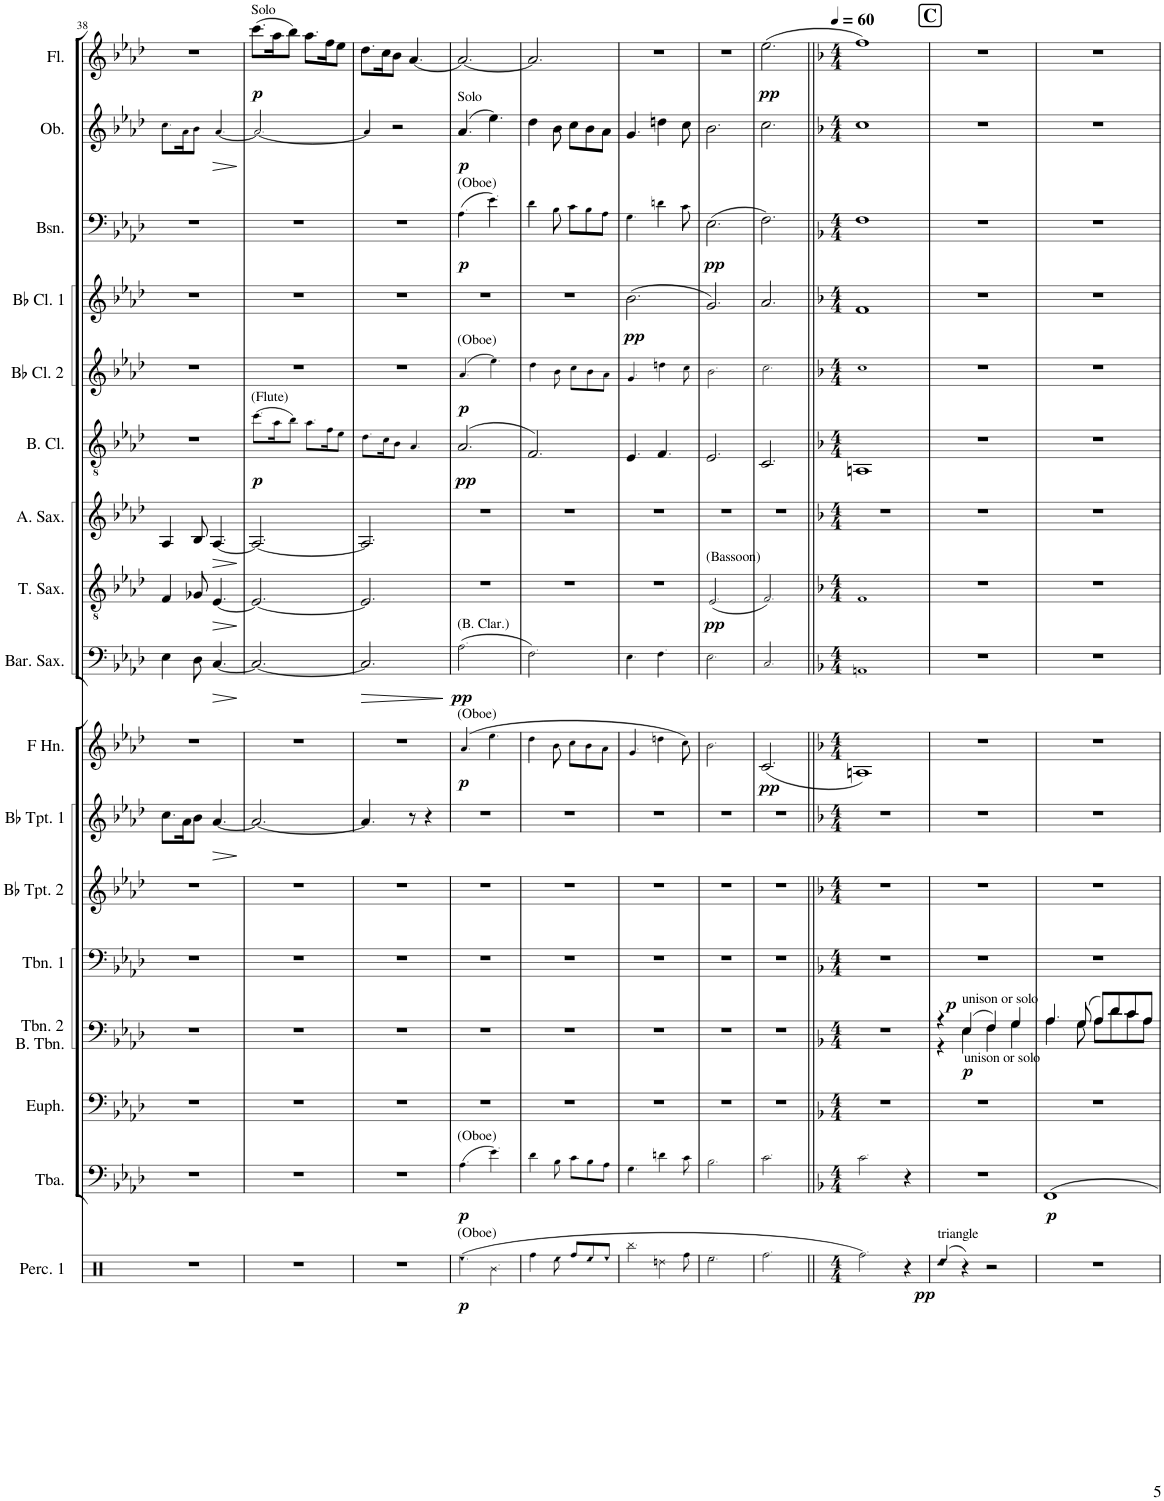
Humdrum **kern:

**kern	**dynam	**kern	**dynam	**kern	**kern	**dynam	**kern	**kern	**kern	**dynam	**kern	**dynam	**kern	**dynam	**kern	**dynam	**kern	**dynam	**kern	**dynam	**kern	**dynam	**kern	**dynam	**kern	**dynam	**kern	**dynam	**kern	**dynam
*part17	*part17	*part16	*part16	*part15	*part14	*part14	*part13	*part12	*part11	*part11	*part10	*part10	*part9	*part9	*part8	*part8	*part7	*part7	*part6	*part6	*part5	*part5	*part4	*part4	*part3	*part3	*part2	*part2	*part1	*part1
*staff17	*staff17	*staff16	*staff16	*staff15	*staff14	*staff14	*staff13	*staff12	*staff11	*staff11	*staff10	*staff10	*staff9	*staff9	*staff8	*staff8	*staff7	*staff7	*staff6	*staff6	*staff5	*staff5	*staff4	*staff4	*staff3	*staff3	*staff2	*staff2	*staff1	*staff1
*I"Percussion 1	*	*I"Tuba	*	*I"Euphonium	*I"Trombone 2 Bass Trombone	*	*I"Trombone 1	*I"Bb Trumpet 2	*I"Bb Trumpet 1	*	*I"Horn in F	*	*I"Baritone Saxophone	*	*I"Tenor Saxophone	*	*I"Alto Saxophone	*	*I"Bass Clarinet	*	*I"Bb Clarinet 2	*	*I"Bb Clarinet 1	*	*I"Bassoon	*	*I"Oboe	*	*I"Flute	*
*I'Perc. 1	*	*I'Tba.	*	*I'Euph.	*I'Tbn. 2 B. Tbn.	*	*I'Tbn. 1	*I'Bb Tpt. 2	*I'Bb Tpt. 1	*	*	*	*I'Bar. Sax.	*	*I'T. Sax.	*	*I'A. Sax.	*	*I'B. Cl.	*	*I'Bb Cl. 2	*	*I'Bb Cl. 1	*	*I'Bsn.	*	*I'Ob.	*	*I'Fl.	*
!!LO:PB:g=z
*clefX	*	*clefF4	*	*clefF4	*clefF4	*	*clefF4	*clefG2	*clefG2	*	*clefG2	*	*clefF4	*	*clefGv2	*	*clefG2	*	*clefGv2	*	*clefG2	*	*clefG2	*	*clefF4	*	*clefG2	*	*clefG2	*
*	*	*	*	*	*	*	*	*ITrd1c2	*ITrd1c2	*	*ITrd4c7	*	*ITrd12c21	*	*ITrd8c14	*	*ITrd5c9	*	*ITrd8c14	*	*ITrd1c2	*	*ITrd1c2	*	*	*	*	*	*	*
*k[]	*	*k[b-e-a-d-]	*	*k[b-e-a-d-]	*k[b-e-a-d-]	*	*k[b-e-a-d-]	*k[b-e-a-d-]	*k[b-e-a-d-]	*	*k[b-e-a-d-]	*	*k[b-e-a-d-]	*	*k[b-e-a-d-]	*	*k[b-e-a-d-]	*	*k[b-e-a-d-]	*	*k[b-e-a-d-]	*	*k[b-e-a-d-]	*	*k[b-e-a-d-]	*	*k[b-e-a-d-]	*	*k[b-e-a-d-]	*
*M6/8	*	*M6/8	*	*M6/8	*M6/8	*	*M6/8	*M6/8	*M6/8	*	*M6/8	*	*M6/8	*	*M6/8	*	*M6/8	*	*M6/8	*	*M6/8	*	*M6/8	*	*M6/8	*	*M6/8	*	*M6/8	*
=38	=38	=38	=38	=38	=38	=38	=38	=38	=38	=38	=38	=38	=38	=38	=38	=38	=38	=38	=38	=38	=38	=38	=38	=38	=38	=38	=38	=38	=38	=38
2.r	.	2.r	.	2.r	2.r	.	2.r	2.r	8.cc\L	.	2.r	.	4E-\	.	4F/	.	4A-/	.	2.r	.	2.r	.	2.r	.	2.r	.	8.cc\L	.	2.r	.
.	.	.	.	.	.	.	.	.	16a-\K	.	.	.	.	.	.	.	.	.	.	.	.	.	.	.	.	.	16a-\K	.	.	.
.	.	.	.	.	.	.	.	.	8b-\J	.	.	.	8D-\	.	8G-X/	.	8B-/	.	.	.	.	.	.	.	.	.	8b-\J	.	.	.
!	!	!	!	!	!	!	!	!	!	!LO:HP:b	!	!	!	!LO:HP:b	!	!LO:HP:b	!	!LO:HP:b	!	!	!	!	!	!	!	!	!	!LO:HP:b	!	!
.	.	.	.	.	.	.	.	.	[4.a-/	>	.	.	[4.C/	>	[4.E-/	>	[4.A-/	>	.	.	.	.	.	.	.	.	4.a-/	>	.	.
.	.	.	.	.	.	.	.	.	.	]	.	.	.	]	.	]	.	]	.	.	.	.	.	.	.	.	.	]	.	.
=39	=39	=39	=39	=39	=39	=39	=39	=39	=39	=39	=39	=39	=39	=39	=39	=39	=39	=39	=39	=39	=39	=39	=39	=39	=39	=39	=39	=39	=39	=39
!	!	!	!	!	!	!	!	!	!	!	!	!	!	!	!	!	!	!	!	!	!	!	!	!	!	!	!	!	!LO:TX:a:t=Solo	!
!	!	!	!	!	!	!	!	!	!	!	!	!	!	!	!	!	!	!	!LO:TX:a:t=(Flute)	!	!	!	!	!	!	!	!	!	!	!
!	!	!	!	!	!	!	!	!	!	!	!	!	!	!	!	!	!	!	!	!LO:DY:b	!	!	!	!	!	!	!	!	!	!LO:DY:b
2.r	.	2.r	.	2.r	2.r	.	2.r	2.r	2.a-/_	.	2.r	.	2.C/_	.	2.E-/_	.	2.A-/_	.	(8.cc\L	p	2.r	.	2.r	.	2.r	.	2.a-/	.	(8.ccc\L	p
.	.	.	.	.	.	.	.	.	.	.	.	.	.	.	.	.	.	.	16a-\K	.	.	.	.	.	.	.	.	.	16aa-\K	.
.	.	.	.	.	.	.	.	.	.	.	.	.	.	.	.	.	.	.	8b-\J)	.	.	.	.	.	.	.	.	.	8bb-\J)	.
.	.	.	.	.	.	.	.	.	.	.	.	.	.	.	.	.	.	.	8.a-\L	.	.	.	.	.	.	.	.	.	8.aa-\L	.
.	.	.	.	.	.	.	.	.	.	.	.	.	.	.	.	.	.	.	16f\K	.	.	.	.	.	.	.	.	.	16ff\K	.
.	.	.	.	.	.	.	.	.	.	.	.	.	.	.	.	.	.	.	8e-\J	.	.	.	.	.	.	.	.	.	8ee-\J	.
=40	=40	=40	=40	=40	=40	=40	=40	=40	=40	=40	=40	=40	=40	=40	=40	=40	=40	=40	=40	=40	=40	=40	=40	=40	=40	=40	=40	=40	=40	=40
!	!	!	!	!	!	!	!	!	!	!	!	!	!	!LO:HP:b	!	!	!	!	!	!	!	!	!	!	!	!	!	!	!	!
2.r	.	2.r	.	2.r	2.r	.	2.r	2.r	4.a-/]	.	2.r	.	2.C/]	>	2.E-/]	.	2.A-/]	.	8.d-\L	.	2.r	.	2.r	.	2.r	.	4a-/	.	8.dd-\L	.
.	.	.	.	.	.	.	.	.	.	.	.	.	.	.	.	.	.	.	16c\K	.	.	.	.	.	.	.	.	.	16cc\K	.
.	.	.	.	.	.	.	.	.	.	.	.	.	.	.	.	.	.	.	8B-\J	.	.	.	.	.	.	.	2r	.	8b-\J	.
.	.	.	.	.	.	.	.	.	8r	.	.	.	.	.	.	.	.	.	4.A-/	.	.	.	.	.	.	.	.	.	[4.a-/	.
.	.	.	.	.	.	.	.	.	4r	.	.	.	.	.	.	.	.	.	.	.	.	.	.	.	.	.	.	.	.	.
.	.	.	.	.	.	.	.	.	.	.	.	.	.	]	.	.	.	.	.	.	.	.	.	.	.	.	.	.	.	.
=41	=41	=41	=41	=41	=41	=41	=41	=41	=41	=41	=41	=41	=41	=41	=41	=41	=41	=41	=41	=41	=41	=41	=41	=41	=41	=41	=41	=41	=41	=41
!	!	!	!	!	!	!	!	!	!	!	!	!	!	!	!	!	!	!	!	!	!	!	!	!	!	!	!LO:TX:a:t=Solo	!	!	!
!	!	!	!	!	!	!	!	!	!	!	!	!	!	!	!	!	!	!	!	!	!	!	!	!	!LO:TX:a:t=(Oboe)	!	!	!	!	!
!	!	!	!	!	!	!	!	!	!	!	!	!	!	!	!	!	!	!	!	!	!LO:TX:a:t=(Oboe)	!	!	!	!	!	!	!	!	!
!	!	!	!	!	!	!	!	!	!	!	!	!	!LO:TX:a:t=(B. Clar.)	!	!	!	!	!	!	!	!	!	!	!	!	!	!	!	!	!
!	!	!	!	!	!	!	!	!	!	!	!LO:TX:a:t=(Oboe)	!	!	!	!	!	!	!	!	!	!	!	!	!	!	!	!	!	!	!
!	!	!LO:TX:a:t=(Oboe)	!	!	!	!	!	!	!	!	!	!	!	!	!	!	!	!	!	!	!	!	!	!	!	!	!	!	!	!
!LO:TX:a:t=(Oboe)	!	!	!	!	!	!	!	!	!	!	!	!	!	!	!	!	!	!	!	!	!	!	!	!	!	!	!	!	!	!
!	!LO:DY:b	!	!LO:DY:b	!	!	!	!	!	!	!	!	!LO:DY:b	!	!LO:DY:b	!	!	!	!	!	!LO:DY:b	!	!LO:DY:b	!	!	!	!LO:DY:b	!	!LO:DY:b	!	!
(4.Ree\	p	(4.A-\	p	2.r	2.r	.	2.r	2.r	2.r	.	(4.a-/	p	(>2.A-\	pp	2.r	.	2.r	.	(>2.A-/	pp	(4.a-/	p	2.r	.	(4.A-\	p	(4.a-/	p	2.a-/_	.
4.R\	.	4.e-\)	.	.	.	.	.	.	.	.	4.ee-\	.	.	.	.	.	.	.	.	.	4.ee-\)	.	.	.	4.e-\)	.	4.ee-\)	.	.	.
=42	=42	=42	=42	=42	=42	=42	=42	=42	=42	=42	=42	=42	=42	=42	=42	=42	=42	=42	=42	=42	=42	=42	=42	=42	=42	=42	=42	=42	=42	=42
4Rff\	.	4d-\	.	2.r	2.r	.	2.r	2.r	2.r	.	4dd-\	.	2.F\)	.	2.r	.	2.r	.	2.F/)	.	4dd-\	.	2.r	.	4d-\	.	4dd-\	.	2.a-/]	.
!LO:N:head=diamond	!	!	!	!	!	!	!	!	!	!	!	!	!	!	!	!	!	!	!	!	!	!	!	!	!	!	!	!	!	!
8Ree\	.	8B-\	.	.	.	.	.	.	.	.	8b-\	.	.	.	.	.	.	.	.	.	8b-\	.	.	.	8B-\	.	8b-\	.	.	.
8Rff/L	.	8c\L	.	.	.	.	.	.	.	.	8cc\L	.	.	.	.	.	.	.	.	.	8cc\L	.	.	.	8c\L	.	8cc\L	.	.	.
!LO:N:head=diamond	!	!	!	!	!	!	!	!	!	!	!	!	!	!	!	!	!	!	!	!	!	!	!	!	!	!	!	!	!	!
8Ree/	.	8B-\	.	.	.	.	.	.	.	.	8b-\	.	.	.	.	.	.	.	.	.	8b-\	.	.	.	8B-\	.	8b-\	.	.	.
8Ree/J	.	8A-\J	.	.	.	.	.	.	.	.	8a-\J	.	.	.	.	.	.	.	.	.	8a-\J	.	.	.	8A-\J	.	8a-\J	.	.	.
=43	=43	=43	=43	=43	=43	=43	=43	=43	=43	=43	=43	=43	=43	=43	=43	=43	=43	=43	=43	=43	=43	=43	=43	=43	=43	=43	=43	=43	=43	=43
!	!	!	!	!	!	!	!	!	!	!	!	!	!	!	!	!	!	!	!	!	!	!	!	!LO:DY:b	!	!	!	!	!	!
4.Rbb\	.	4.G\	.	2.r	2.r	.	2.r	2.r	2.r	.	4.g/	.	4.E-\	.	2.r	.	2.r	.	4.E-/	.	4.g/	.	(2.b-\	pp	4.G\	.	4.g/	.	2.r	.
4Rdd\	.	4dn\	.	.	.	.	.	.	.	.	4ddn\	.	4.F\	.	.	.	.	.	4.F/	.	4ddn\	.	.	.	4dn\	.	4ddn\	.	.	.
8Rff\	.	8c\	.	.	.	.	.	.	.	.	8cc\)	.	.	.	.	.	.	.	.	.	8cc\	.	.	.	8c\	.	8cc\	.	.	.
=44	=44	=44	=44	=44	=44	=44	=44	=44	=44	=44	=44	=44	=44	=44	=44	=44	=44	=44	=44	=44	=44	=44	=44	=44	=44	=44	=44	=44	=44	=44
!	!	!	!	!	!	!	!	!	!	!	!	!	!	!	!LO:TX:a:t=(Bassoon)	!	!	!	!	!	!	!	!	!	!	!	!	!	!	!
!LO:N:head=diamond	!	!	!	!	!	!	!	!	!	!	!	!	!	!	!	!LO:DY:b	!	!	!	!	!	!	!	!	!	!LO:DY:b	!	!	!	!
2.Ree\	.	2.B-\	.	2.r	2.r	.	2.r	2.r	2.r	.	2.b-\	.	2.E-\	.	(2.E-/	pp	2.r	.	2.E-/	.	2.b-\	.	2.g/)	.	(2.E-\	pp	2.b-\	.	2.r	.
=45	=45	=45	=45	=45	=45	=45	=45	=45	=45	=45	=45	=45	=45	=45	=45	=45	=45	=45	=45	=45	=45	=45	=45	=45	=45	=45	=45	=45	=45	=45
!	!	!	!	!	!	!	!	!	!	!	!	!LO:DY:b	!	!	!	!	!	!	!	!	!	!	!	!	!	!	!	!	!	!LO:DY:b
2.Rff\	.	2.c\	.	2.r	2.r	.	2.r	2.r	2.r	.	(2.c/	pp	2.C/	.	2.F/)	.	2.r	.	2.C/	.	2.cc\	.	2.a-/	.	2.F\)	.	2.cc\	.	(2.ee-\	pp
=46||	=46||	=46||	=46||	=46||	=46||	=46||	=46||	=46||	=46||	=46||	=46||	=46||	=46||	=46||	=46||	=46||	=46||	=46||	=46||	=46||	=46||	=46||	=46||	=46||	=46||	=46||	=46||	=46||	=46||	=46||
*	*	*k[b-]	*	*k[b-]	*k[b-]	*	*k[b-]	*k[b-]	*k[b-]	*	*k[b-]	*	*k[b-]	*	*k[b-]	*	*k[b-]	*	*k[b-]	*	*k[b-]	*	*k[b-]	*	*k[b-]	*	*k[b-]	*	*k[b-]	*
*M4/4	*	*M4/4	*	*M4/4	*M4/4	*	*M4/4	*M4/4	*M4/4	*	*M4/4	*	*M4/4	*	*M4/4	*	*M4/4	*	*M4/4	*	*M4/4	*	*M4/4	*	*M4/4	*	*M4/4	*	*M4/4	*
*	*	*	*	*	*	*	*	*	*	*	*	*	*	*	*	*	*	*	*	*	*	*	*	*	*	*	*	*	*MM60	*
2.Rff\)	.	2.c\	.	1r	1r	.	1r	1r	1r	.	1An)	.	1AAn	.	1F	.	1r	.	1AAn	.	1cc	.	1f	.	1F	.	1cc	.	1ff)	.
4r	.	4r	.	.	.	.	.	.	.	.	.	.	.	.	.	.	.	.	.	.	.	.	.	.	.	.	.	.	.	.
!!LO:REH:place=s1:a:B:cj:fs=14:t=C
=47	=47	=47	=47	=47	=47	=47	=47	=47	=47	=47	=47	=47	=47	=47	=47	=47	=47	=47	=47	=47	=47	=47	=47	=47	=47	=47	=47	=47	=47	=47
!LO:TX:a:t=triangle	!	!	!	!	!	!	!	!	!	!	!	!	!	!	!	!	!	!	!	!	!	!	!	!	!	!	!	!	!	!
!LO:N:head=diamond	!LO:DY:b	!	!	!	!	!LO:DY:a	!	!	!	!	!	!	!	!	!	!	!	!	!	!	!	!	!	!	!	!	!	!	!	!
*	*	*	*	*	*^	*	*	*	*	*	*	*	*	*	*	*	*	*	*	*	*	*	*	*	*	*	*	*	*	*
(>4Rdd/	pp	1r	.	1r	4r	4r	p	1r	1r	1r	.	1r	.	1r	.	1r	.	1r	.	1r	.	1r	.	1r	.	1r	.	1r	.	1r	.
!	!	!	!	!	!LO:TX:a:t=unison or solo	!	!	!	!	!	!	!	!	!	!	!	!	!	!	!	!	!	!	!	!	!	!	!	!	!	!
!	!	!	!	!	!LO:TX:b:t=unison or solo	!	!	!	!	!	!	!	!	!	!	!	!	!	!	!	!	!	!	!	!	!	!	!	!	!	!
!	!	!	!	!	!	!	!LO:DY:b	!	!	!	!	!	!	!	!	!	!	!	!	!	!	!	!	!	!	!	!	!	!	!	!
4r)	.	.	.	.	(4E/	4E\	p	.	.	.	.	.	.	.	.	.	.	.	.	.	.	.	.	.	.	.	.	.	.	.	.
2r	.	.	.	.	4F/)	4F\	.	.	.	.	.	.	.	.	.	.	.	.	.	.	.	.	.	.	.	.	.	.	.	.	.
.	.	.	.	.	4G/	4G\	.	.	.	.	.	.	.	.	.	.	.	.	.	.	.	.	.	.	.	.	.	.	.	.	.
=48	=48	=48	=48	=48	=48	=48	=48	=48	=48	=48	=48	=48	=48	=48	=48	=48	=48	=48	=48	=48	=48	=48	=48	=48	=48	=48	=48	=48	=48	=48	=48
!	!	!	!LO:DY:b	!	!	!	!	!	!	!	!	!	!	!	!	!	!	!	!	!	!	!	!	!	!	!	!	!	!	!	!
1r	.	1FF	p	1r	4.A/	4.A\	.	1r	1r	1r	.	1r	.	1r	.	1r	.	1r	.	1r	.	1r	.	1r	.	1r	.	1r	.	1r	.
.	.	.	.	.	(8G/	8G\	.	.	.	.	.	.	.	.	.	.	.	.	.	.	.	.	.	.	.	.	.	.	.	.	.
.	.	.	.	.	8A/L)	8A\L	.	.	.	.	.	.	.	.	.	.	.	.	.	.	.	.	.	.	.	.	.	.	.	.	.
.	.	.	.	.	8d/	8d\	.	.	.	.	.	.	.	.	.	.	.	.	.	.	.	.	.	.	.	.	.	.	.	.	.
.	.	.	.	.	8c/	8c\	.	.	.	.	.	.	.	.	.	.	.	.	.	.	.	.	.	.	.	.	.	.	.	.	.
.	.	.	.	.	8A/J	8A\J	.	.	.	.	.	.	.	.	.	.	.	.	.	.	.	.	.	.	.	.	.	.	.	.	.
*	*	*	*	*	*v	*v	*	*	*	*	*	*	*	*	*	*	*	*	*	*	*	*	*	*	*	*	*	*	*	*	*
=	=	=	=	=	=	=	=	=	=	=	=	=	=	=	=	=	=	=	=	=	=	=	=	=	=	=	=	=	=	=
*-	*-	*-	*-	*-	*-	*-	*-	*-	*-	*-	*-	*-	*-	*-	*-	*-	*-	*-	*-	*-	*-	*-	*-	*-	*-	*-	*-	*-	*-	*-
